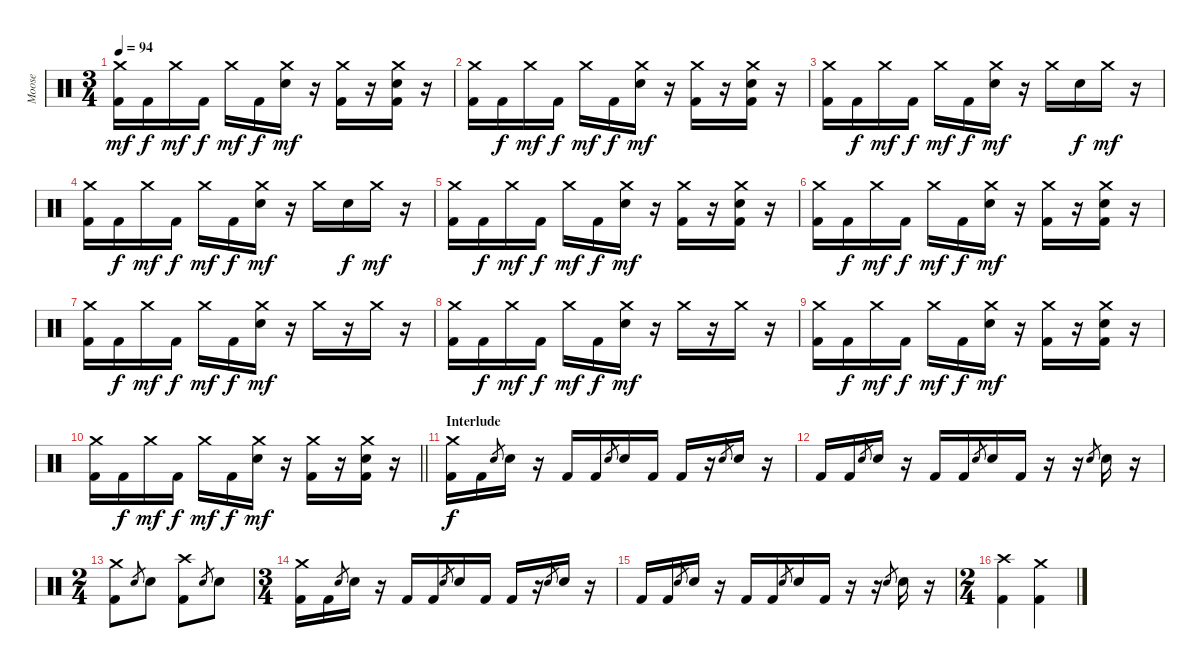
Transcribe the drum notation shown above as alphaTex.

\track ("Moose" "Moose") {instrument percussion}
\staff {score}
\articulation defaults
\ts (3 4)
\tempo 94
\clef neutral
\ks c
("Kick (hit) 2" "Crash medium (hit)").16{dy mf} "Kick (hit) 2".16{dy f} "Crash medium (hit)".16{dy mf} "Kick (hit) 2".16{dy f} "Crash medium (hit)".16{dy mf} "Kick (hit) 2".16{dy f} ("Snare (hit) 2" "Crash medium (hit)").16{dy mf} r.16 ("Kick (hit) 2" "Crash medium (hit)").16 r.16 ("Kick (hit) 2" "Snare (hit) 2" "Crash medium (hit)").16 r.16 |
("Kick (hit) 2" "Crash medium (hit)").16 "Kick (hit) 2".16{dy f} "Crash medium (hit)".16{dy mf} "Kick (hit) 2".16{dy f} "Crash medium (hit)".16{dy mf} "Kick (hit) 2".16{dy f} ("Snare (hit) 2" "Crash medium (hit)").16{dy mf} r.16 ("Kick (hit) 2" "Crash medium (hit)").16 r.16 ("Kick (hit) 2" "Snare (hit) 2" "Crash medium (hit)").16 r.16 |
("Kick (hit) 2" "Crash medium (hit)").16 "Kick (hit) 2".16{dy f} "Crash medium (hit)".16{dy mf} "Kick (hit) 2".16{dy f} "Crash medium (hit)".16{dy mf} "Kick (hit) 2".16{dy f} ("Snare (hit) 2" "Crash medium (hit)").16{dy mf} r.16 "Crash medium (hit)".16 "Snare (hit) 2".16{dy f} "Crash medium (hit)".16{dy mf} r.16 |
("Kick (hit) 2" "Crash medium (hit)").16 "Kick (hit) 2".16{dy f} "Crash medium (hit)".16{dy mf} "Kick (hit) 2".16{dy f} "Crash medium (hit)".16{dy mf} "Kick (hit) 2".16{dy f} ("Snare (hit) 2" "Crash medium (hit)").16{dy mf} r.16 "Crash medium (hit)".16 "Snare (hit) 2".16{dy f} "Crash medium (hit)".16{dy mf} r.16 |
("Kick (hit) 2" "Crash medium (hit)").16 "Kick (hit) 2".16{dy f} "Crash medium (hit)".16{dy mf} "Kick (hit) 2".16{dy f} "Crash medium (hit)".16{dy mf} "Kick (hit) 2".16{dy f} ("Snare (hit) 2" "Crash medium (hit)").16{dy mf} r.16 ("Kick (hit) 2" "Crash medium (hit)").16 r.16 ("Kick (hit) 2" "Snare (hit) 2" "Crash medium (hit)").16 r.16 |
("Kick (hit) 2" "Crash medium (hit)").16 "Kick (hit) 2".16{dy f} "Crash medium (hit)".16{dy mf} "Kick (hit) 2".16{dy f} "Crash medium (hit)".16{dy mf} "Kick (hit) 2".16{dy f} ("Snare (hit) 2" "Crash medium (hit)").16{dy mf} r.16 ("Kick (hit) 2" "Crash medium (hit)").16 r.16 ("Kick (hit) 2" "Snare (hit) 2" "Crash medium (hit)").16 r.16 |
("Kick (hit) 2" "Crash medium (hit)").16 "Kick (hit) 2".16{dy f} "Crash medium (hit)".16{dy mf} "Kick (hit) 2".16{dy f} "Crash medium (hit)".16{dy mf} "Kick (hit) 2".16{dy f} ("Snare (hit) 2" "Crash medium (hit)").16{dy mf} r.16 "Crash medium (hit)".16 r.16 "Crash medium (hit)".16 r.16 |
("Kick (hit) 2" "Crash medium (hit)").16 "Kick (hit) 2".16{dy f} "Crash medium (hit)".16{dy mf} "Kick (hit) 2".16{dy f} "Crash medium (hit)".16{dy mf} "Kick (hit) 2".16{dy f} ("Snare (hit) 2" "Crash medium (hit)").16{dy mf} r.16 "Crash medium (hit)".16 r.16 "Crash medium (hit)".16 r.16 |
("Kick (hit) 2" "Crash medium (hit)").16 "Kick (hit) 2".16{dy f} "Crash medium (hit)".16{dy mf} "Kick (hit) 2".16{dy f} "Crash medium (hit)".16{dy mf} "Kick (hit) 2".16{dy f} ("Snare (hit) 2" "Crash medium (hit)").16{dy mf} r.16 ("Kick (hit) 2" "Crash medium (hit)").16 r.16 ("Kick (hit) 2" "Snare (hit) 2" "Crash medium (hit)").16 r.16 |
\barLineRight lightlight
("Kick (hit) 2" "Crash medium (hit)").16 "Kick (hit) 2".16{dy f} "Crash medium (hit)".16{dy mf} "Kick (hit) 2".16{dy f} "Crash medium (hit)".16{dy mf} "Kick (hit) 2".16{dy f} ("Snare (hit) 2" "Crash medium (hit)").16{dy mf} r.16 ("Kick (hit) 2" "Crash medium (hit)").16 r.16 ("Kick (hit) 2" "Snare (hit) 2" "Crash medium (hit)").16 r.16 |
\section ("" "Interlude")
("Kick (hit) 2" "Crash medium (hit)").16{dy f} "Kick (hit) 2".16 "Snare (hit) 2".8{gr} "Snare (hit) 2".16 r.16 "Kick (hit) 2".16 "Kick (hit) 2".16 "Snare (hit) 2".8{gr} "Snare (hit) 2".16 "Kick (hit) 2".16 "Kick (hit) 2".16 r.16 "Snare (hit) 2".8{gr} "Snare (hit) 2".16 r.16 |
"Kick (hit) 2".16 "Kick (hit) 2".16 "Snare (hit) 2".8{gr} "Snare (hit) 2".16 r.16 "Kick (hit) 2".16 "Kick (hit) 2".16 "Snare (hit) 2".8{gr} "Snare (hit) 2".16 "Kick (hit) 2".16 r.16 r.16 "Snare (hit) 2".8{gr} "Snare (hit) 2".16 r.16 |
\ts (2 4)
("Kick (hit) 2" "Crash medium (hit)").8 "Snare (hit) 2".8{gr} "Snare (hit) 2".8 ("Kick (hit) 2" "Crash high (hit)").8 "Snare (hit) 2".8{gr} "Snare (hit) 2".8 |
\ts (3 4)
("Kick (hit) 2" "Crash medium (hit)").16 "Kick (hit) 2".16 "Snare (hit) 2".8{gr} "Snare (hit) 2".16 r.16 "Kick (hit) 2".16 "Kick (hit) 2".16 "Snare (hit) 2".8{gr} "Snare (hit) 2".16 "Kick (hit) 2".16 "Kick (hit) 2".16 r.16 "Snare (hit) 2".8{gr} "Snare (hit) 2".16 r.16 |
"Kick (hit) 2".16 "Kick (hit) 2".16 "Snare (hit) 2".8{gr} "Snare (hit) 2".16 r.16 "Kick (hit) 2".16 "Kick (hit) 2".16 "Snare (hit) 2".8{gr} "Snare (hit) 2".16 "Kick (hit) 2".16 r.16 r.16 "Snare (hit) 2".8{gr} "Snare (hit) 2".16 r.16 |
\ts (2 4)
("Kick (hit) 2" "Crash high (hit)").4 ("Kick (hit) 2" "Crash medium (hit)").4
